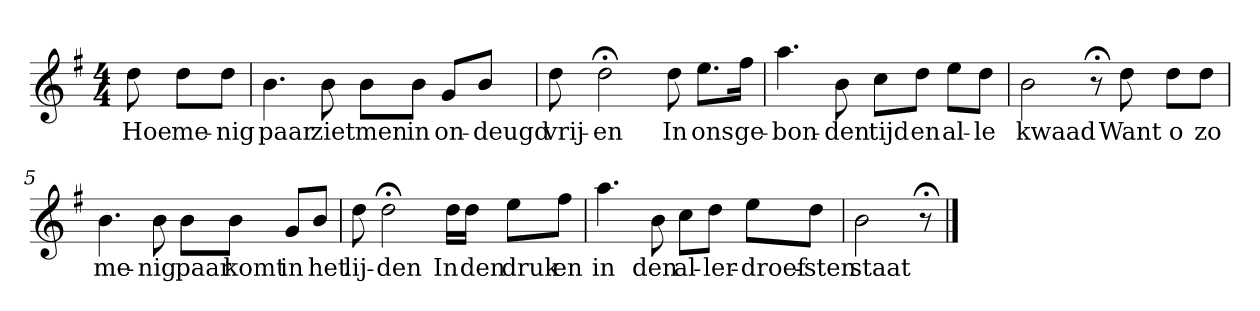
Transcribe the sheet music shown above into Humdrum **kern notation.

**kern	**text
*part1	*part1
*staff1	*staff1
*k[f#]	*
*G:	*
*M4/4	*
*MM120	*
=	=
8dd	Hoe
8ddL	me-
8ddJ	-nig
=1	=1
4.b	paar
8b	ziet
8bL	men
8bJ	in
8gL	on-
8bJ	-deugd
=2	=2
8dd	vrij-
2dd;<	-en
8dd	In
8.eeL	ons
16ff#Jk	ge-
=3	=3
4.aa	-bon-
8b	-den
8ccL	tijd
8ddJ	en
8eeL	al-
8ddJ	-le
=4	=4
2b	kwaad
8r;<	.
8dd	Want
8ddL	o
8ddJ	zo
=5	=5
4.b	me-
8b	-nig
8bL	paar
8bJ	komt
8gL	in
8bJ	het
=6	=6
8dd	lij-
2dd;<	-den
16ddLL	In
16ddJJ	den
8eeL	druk
8ff#J	en
=7	=7
4.aa	in
8b	den
8ccL	al-
8ddJ	-ler-
8eeL	-droef-
8ddJ	-sten
=8	=8
2b	staat
8r;<	.
==	==
*-	*-
